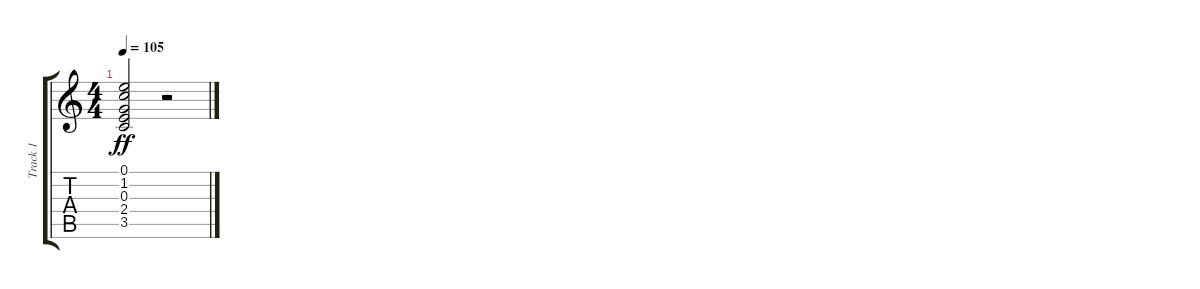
\track ("Track 1" "Track 1") {instrument acousticguitarnylon}
\staff {score tabs}
\tuning (E4 B3 G3 D3 A2 E2) {hide}
\ts (4 4)
\tempo 105
\clef g2
\ks c
(0.1{t} 1.2{t} 0.3{t} 2.4{t} 3.5{t}).2{dy ff} r.2
